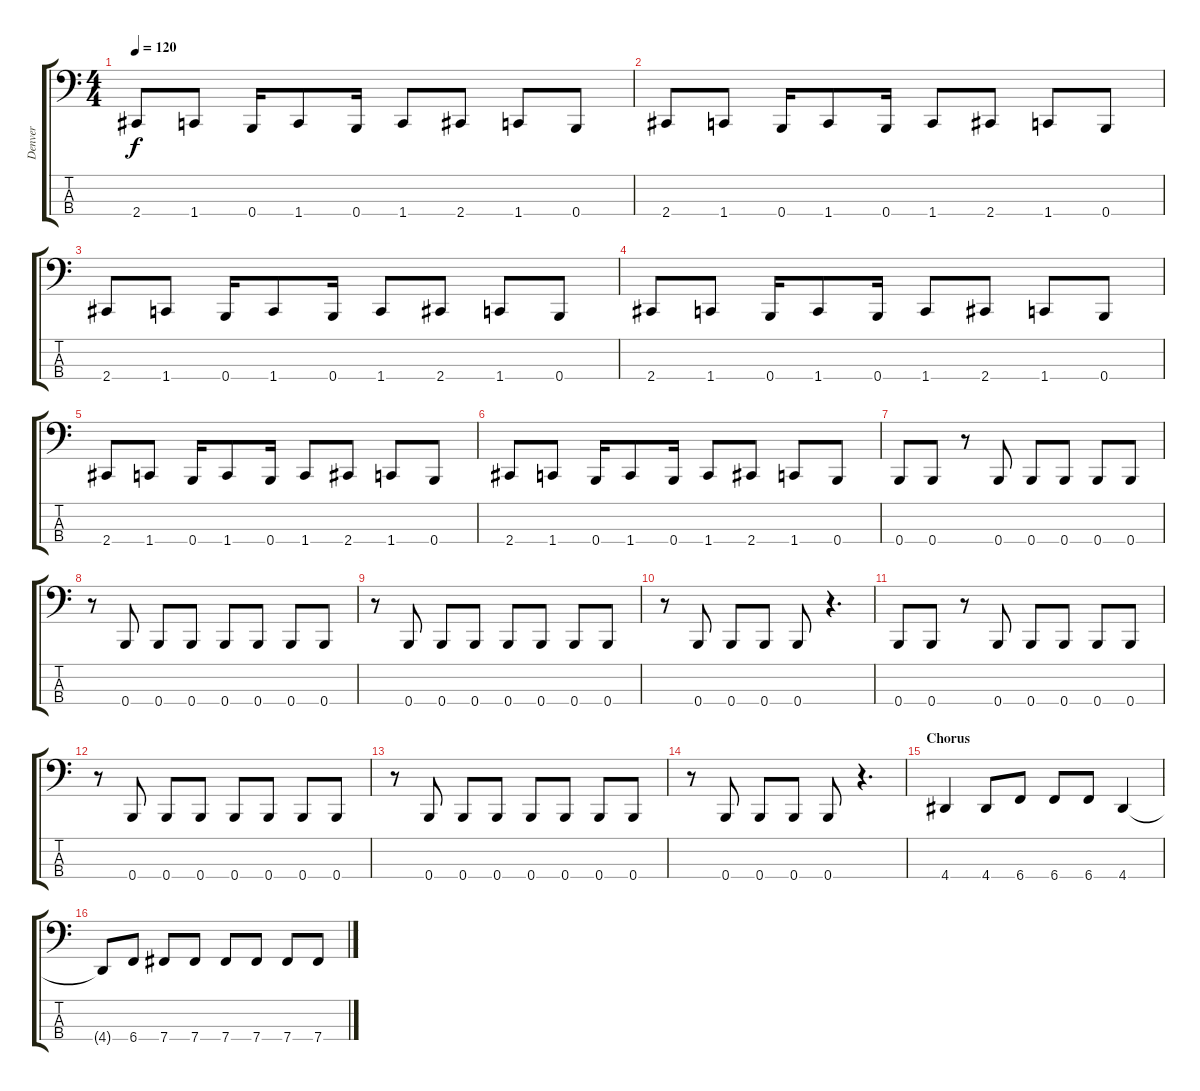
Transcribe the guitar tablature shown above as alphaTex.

\track ("Denver" "Denver") {instrument electricbasspick}
\staff {score tabs}
\tuning (E2 B1 Gb1 B0) {hide}
\ts (4 4)
\tempo 120
\clef f4
\ks c
2.4.8{dy f} 1.4.8 0.4.16 1.4.8 0.4.16 1.4.8 2.4.8 1.4.8 0.4.8 |
2.4.8 1.4.8 0.4.16 1.4.8 0.4.16 1.4.8 2.4.8 1.4.8 0.4.8 |
2.4.8 1.4.8 0.4.16 1.4.8 0.4.16 1.4.8 2.4.8 1.4.8 0.4.8 |
2.4.8 1.4.8 0.4.16 1.4.8 0.4.16 1.4.8 2.4.8 1.4.8 0.4.8 |
2.4.8 1.4.8 0.4.16 1.4.8 0.4.16 1.4.8 2.4.8 1.4.8 0.4.8 |
2.4.8 1.4.8 0.4.16 1.4.8 0.4.16 1.4.8 2.4.8 1.4.8 0.4.8 |
0.4.8 0.4.8 r.8 0.4.8 0.4.8 0.4.8 0.4.8 0.4.8 |
r.8 0.4.8 0.4.8 0.4.8 0.4.8 0.4.8 0.4.8 0.4.8 |
r.8 0.4.8 0.4.8 0.4.8 0.4.8 0.4.8 0.4.8 0.4.8 |
r.8 0.4.8 0.4.8 0.4.8 0.4.8 r.4{d} |
0.4.8 0.4.8 r.8 0.4.8 0.4.8 0.4.8 0.4.8 0.4.8 |
r.8 0.4.8 0.4.8 0.4.8 0.4.8 0.4.8 0.4.8 0.4.8 |
r.8 0.4.8 0.4.8 0.4.8 0.4.8 0.4.8 0.4.8 0.4.8 |
r.8 0.4.8 0.4.8 0.4.8 0.4.8 r.4{d} |
\section ("" "Chorus")
4.4.4 4.4.8 6.4.8 6.4.8 6.4.8 4.4.4 |
4.4{t}.8 6.4.8 7.4.8 7.4.8 7.4.8 7.4.8 7.4.8 7.4.8
